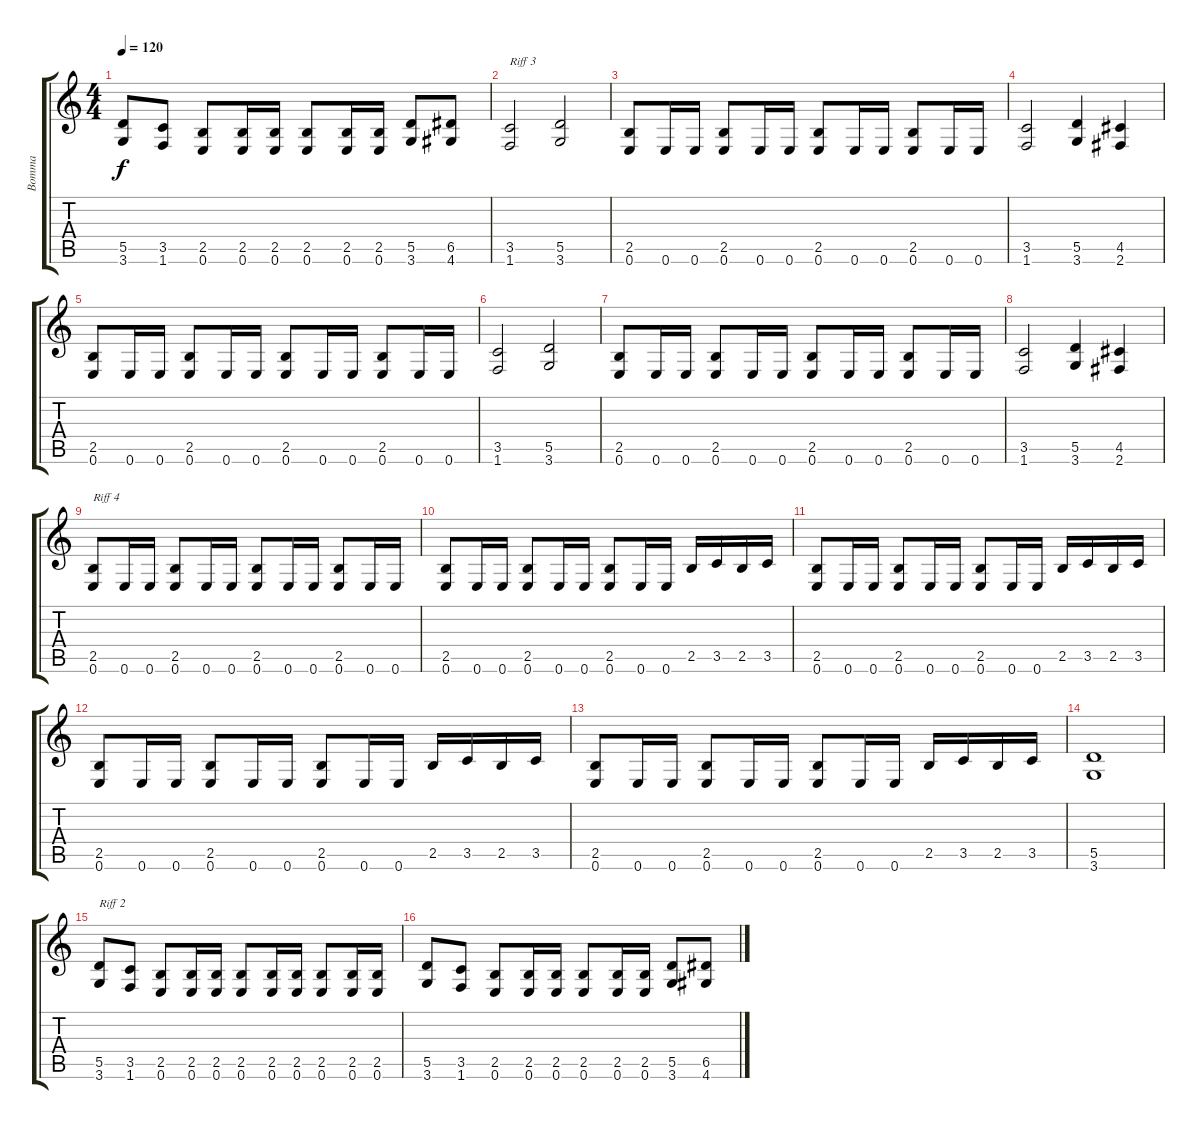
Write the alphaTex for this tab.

\track ("Bomma" "Bomma") {instrument distortionguitar}
\staff {score tabs}
\tuning (E4 B3 G3 D3 A2 E2) {hide}
\ts (4 4)
\tempo 120
\clef g2
\ks c
(5.5 3.6).8{dy f} (3.5 1.6).8 (2.5 0.6).8 (2.5 0.6).16 (2.5 0.6).16 (2.5 0.6).8 (2.5 0.6).16 (2.5 0.6).16 (5.5 3.6).8 (6.5 4.6).8 |
(3.5 1.6).2{txt "Riff 3"} (5.5 3.6).2 |
(2.5 0.6).8 0.6.16 0.6.16 (2.5 0.6).8 0.6.16 0.6.16 (2.5 0.6).8 0.6.16 0.6.16 (2.5 0.6).8 0.6.16 0.6.16 |
(3.5 1.6).2 (5.5 3.6).4 (4.5 2.6).4 |
(2.5 0.6).8 0.6.16 0.6.16 (2.5 0.6).8 0.6.16 0.6.16 (2.5 0.6).8 0.6.16 0.6.16 (2.5 0.6).8 0.6.16 0.6.16 |
(3.5 1.6).2 (5.5 3.6).2 |
(2.5 0.6).8 0.6.16 0.6.16 (2.5 0.6).8 0.6.16 0.6.16 (2.5 0.6).8 0.6.16 0.6.16 (2.5 0.6).8 0.6.16 0.6.16 |
(3.5 1.6).2 (5.5 3.6).4 (4.5 2.6).4 |
(2.5 0.6).8{txt "Riff 4"} 0.6.16 0.6.16 (2.5 0.6).8 0.6.16 0.6.16 (2.5 0.6).8 0.6.16 0.6.16 (2.5 0.6).8 0.6.16 0.6.16 |
(2.5 0.6).8 0.6.16 0.6.16 (2.5 0.6).8 0.6.16 0.6.16 (2.5 0.6).8 0.6.16 0.6.16 2.5.16 3.5.16 2.5.16 3.5.16 |
(2.5 0.6).8 0.6.16 0.6.16 (2.5 0.6).8 0.6.16 0.6.16 (2.5 0.6).8 0.6.16 0.6.16 2.5.16 3.5.16 2.5.16 3.5.16 |
(2.5 0.6).8 0.6.16 0.6.16 (2.5 0.6).8 0.6.16 0.6.16 (2.5 0.6).8 0.6.16 0.6.16 2.5.16 3.5.16 2.5.16 3.5.16 |
(2.5 0.6).8 0.6.16 0.6.16 (2.5 0.6).8 0.6.16 0.6.16 (2.5 0.6).8 0.6.16 0.6.16 2.5.16 3.5.16 2.5.16 3.5.16 |
(5.5 3.6).1 |
(5.5 3.6).8{txt "Riff 2"} (3.5 1.6).8 (2.5 0.6).8 (2.5 0.6).16 (2.5 0.6).16 (2.5 0.6).8 (2.5 0.6).16 (2.5 0.6).16 (2.5 0.6).8 (2.5 0.6).16 (2.5 0.6).16 |
(5.5 3.6).8 (3.5 1.6).8 (2.5 0.6).8 (2.5 0.6).16 (2.5 0.6).16 (2.5 0.6).8 (2.5 0.6).16 (2.5 0.6).16 (5.5 3.6).8 (6.5 4.6).8
